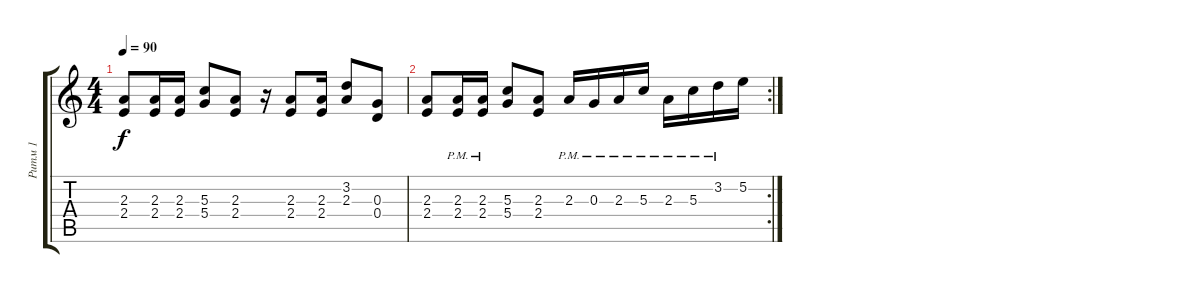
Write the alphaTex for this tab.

\track ("Ритм 1" "Ритм 1") {instrument distortionguitar}
\staff {score tabs}
\tuning (E4 B3 G3 D3 A2 E2) {hide}
\ts (4 4)
\tempo 90
\clef g2
\ks c
(2.3 2.4).8{dy f} (2.3 2.4).16 (2.3 2.4).16 (5.3 5.4).8 (2.3 2.4).8 r.16 (2.3 2.4).8 (2.3 2.4).16 (3.2 2.3).8 (0.3 0.4).8 |
\rc 2
(2.3 2.4).8 (2.3{pm} 2.4{pm}).16 (2.3{pm} 2.4{pm}).16 (5.3 5.4).8 (2.3 2.4).8 2.3{pm}.16 0.3{pm}.16 2.3{pm}.16 5.3{pm}.16 2.3{pm}.16 5.3{pm}.16 3.2{pm}.16 5.2.16
